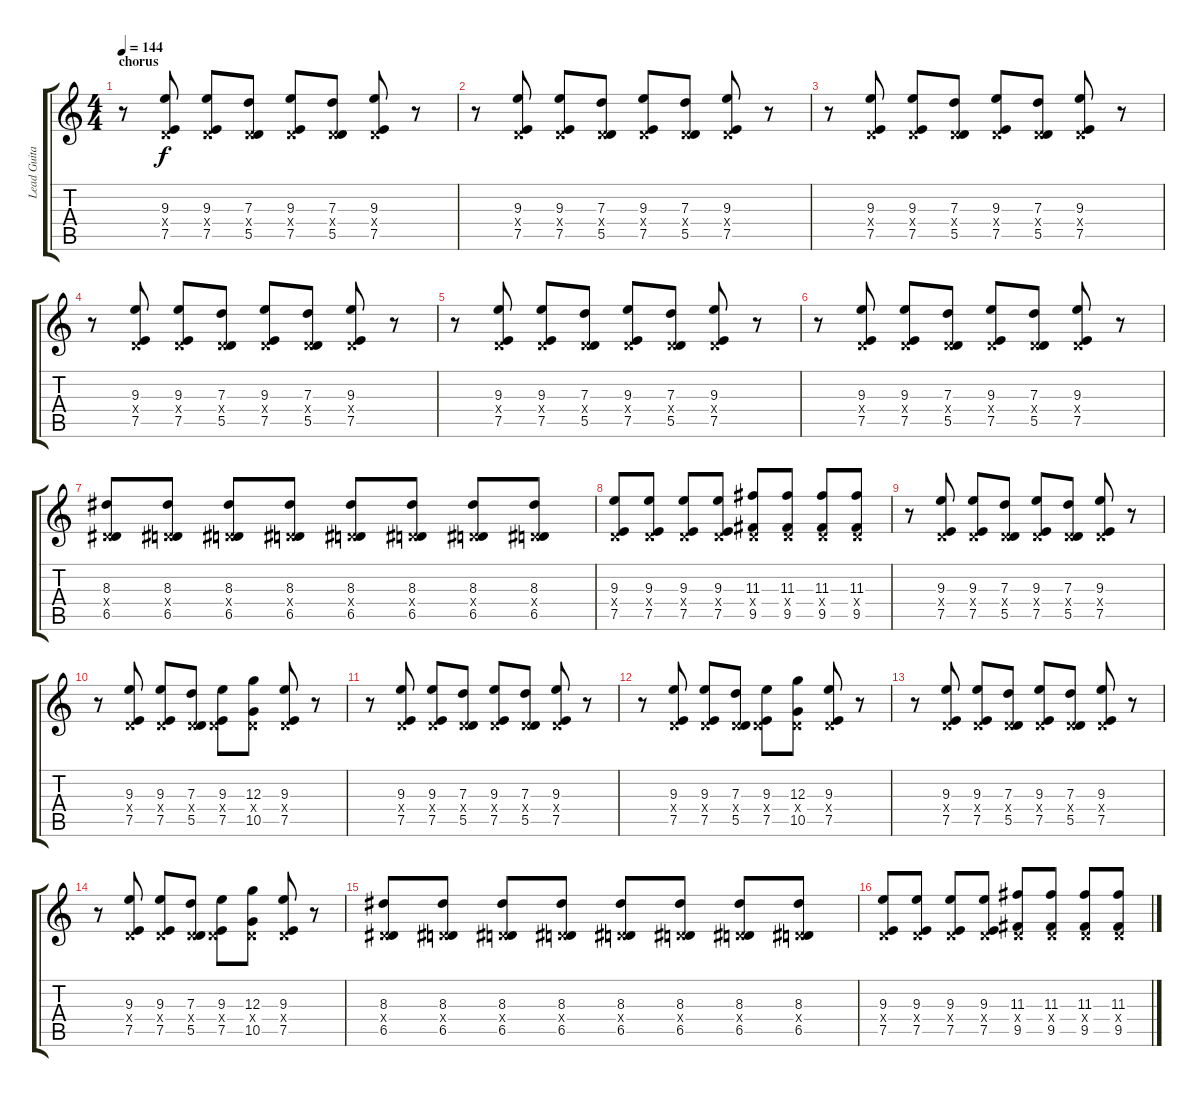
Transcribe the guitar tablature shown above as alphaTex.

\track ("Lead Guitar" "Lead Guita") {instrument overdrivenguitar}
\staff {score tabs}
\tuning (E4 B3 G3 D3 A2 E2) {hide}
\ts (4 4)
\section ("" "chorus")
\tempo 144
\clef g2
\ks c
r.8{dy f} (9.3 0.4{x} 7.5).8 (9.3 0.4{x} 7.5).8 (7.3 0.4{x} 5.5).8 (9.3 0.4{x} 7.5).8 (7.3 0.4{x} 5.5).8 (9.3 0.4{x} 7.5).8 r.8 |
r.8 (9.3 0.4{x} 7.5).8 (9.3 0.4{x} 7.5).8 (7.3 0.4{x} 5.5).8 (9.3 0.4{x} 7.5).8 (7.3 0.4{x} 5.5).8 (9.3 0.4{x} 7.5).8 r.8 |
r.8 (9.3 0.4{x} 7.5).8 (9.3 0.4{x} 7.5).8 (7.3 0.4{x} 5.5).8 (9.3 0.4{x} 7.5).8 (7.3 0.4{x} 5.5).8 (9.3 0.4{x} 7.5).8 r.8 |
r.8 (9.3 0.4{x} 7.5).8 (9.3 0.4{x} 7.5).8 (7.3 0.4{x} 5.5).8 (9.3 0.4{x} 7.5).8 (7.3 0.4{x} 5.5).8 (9.3 0.4{x} 7.5).8 r.8 |
r.8 (9.3 0.4{x} 7.5).8 (9.3 0.4{x} 7.5).8 (7.3 0.4{x} 5.5).8 (9.3 0.4{x} 7.5).8 (7.3 0.4{x} 5.5).8 (9.3 0.4{x} 7.5).8 r.8 |
r.8 (9.3 0.4{x} 7.5).8 (9.3 0.4{x} 7.5).8 (7.3 0.4{x} 5.5).8 (9.3 0.4{x} 7.5).8 (7.3 0.4{x} 5.5).8 (9.3 0.4{x} 7.5).8 r.8 |
(8.3 0.4{x} 6.5).8 (8.3 0.4{x} 6.5).8 (8.3 0.4{x} 6.5).8 (8.3 0.4{x} 6.5).8 (8.3 0.4{x} 6.5).8 (8.3 0.4{x} 6.5).8 (8.3 0.4{x} 6.5).8 (8.3 0.4{x} 6.5).8 |
(9.3 0.4{x} 7.5).8 (9.3 0.4{x} 7.5).8 (9.3 0.4{x} 7.5).8 (9.3 0.4{x} 7.5).8 (11.3 0.4{x} 9.5).8 (11.3 0.4{x} 9.5).8 (11.3 0.4{x} 9.5).8 (11.3 0.4{x} 9.5).8 |
r.8 (9.3 0.4{x} 7.5).8 (9.3 0.4{x} 7.5).8 (7.3 0.4{x} 5.5).8 (9.3 0.4{x} 7.5).8 (7.3 0.4{x} 5.5).8 (9.3 0.4{x} 7.5).8 r.8 |
r.8 (9.3 0.4{x} 7.5).8 (9.3 0.4{x} 7.5).8 (7.3 0.4{x} 5.5).8 (9.3 0.4{x} 7.5).8 (12.3 0.4{x} 10.5).8 (9.3 0.4{x} 7.5).8 r.8 |
r.8 (9.3 0.4{x} 7.5).8 (9.3 0.4{x} 7.5).8 (7.3 0.4{x} 5.5).8 (9.3 0.4{x} 7.5).8 (7.3 0.4{x} 5.5).8 (9.3 0.4{x} 7.5).8 r.8 |
r.8 (9.3 0.4{x} 7.5).8 (9.3 0.4{x} 7.5).8 (7.3 0.4{x} 5.5).8 (9.3 0.4{x} 7.5).8 (12.3 0.4{x} 10.5).8 (9.3 0.4{x} 7.5).8 r.8 |
r.8 (9.3 0.4{x} 7.5).8 (9.3 0.4{x} 7.5).8 (7.3 0.4{x} 5.5).8 (9.3 0.4{x} 7.5).8 (7.3 0.4{x} 5.5).8 (9.3 0.4{x} 7.5).8 r.8 |
r.8 (9.3 0.4{x} 7.5).8 (9.3 0.4{x} 7.5).8 (7.3 0.4{x} 5.5).8 (9.3 0.4{x} 7.5).8 (12.3 0.4{x} 10.5).8 (9.3 0.4{x} 7.5).8 r.8 |
(8.3 0.4{x} 6.5).8 (8.3 0.4{x} 6.5).8 (8.3 0.4{x} 6.5).8 (8.3 0.4{x} 6.5).8 (8.3 0.4{x} 6.5).8 (8.3 0.4{x} 6.5).8 (8.3 0.4{x} 6.5).8 (8.3 0.4{x} 6.5).8 |
(9.3 0.4{x} 7.5).8 (9.3 0.4{x} 7.5).8 (9.3 0.4{x} 7.5).8 (9.3 0.4{x} 7.5).8 (11.3 0.4{x} 9.5).8 (11.3 0.4{x} 9.5).8 (11.3 0.4{x} 9.5).8 (11.3 0.4{x} 9.5).8
